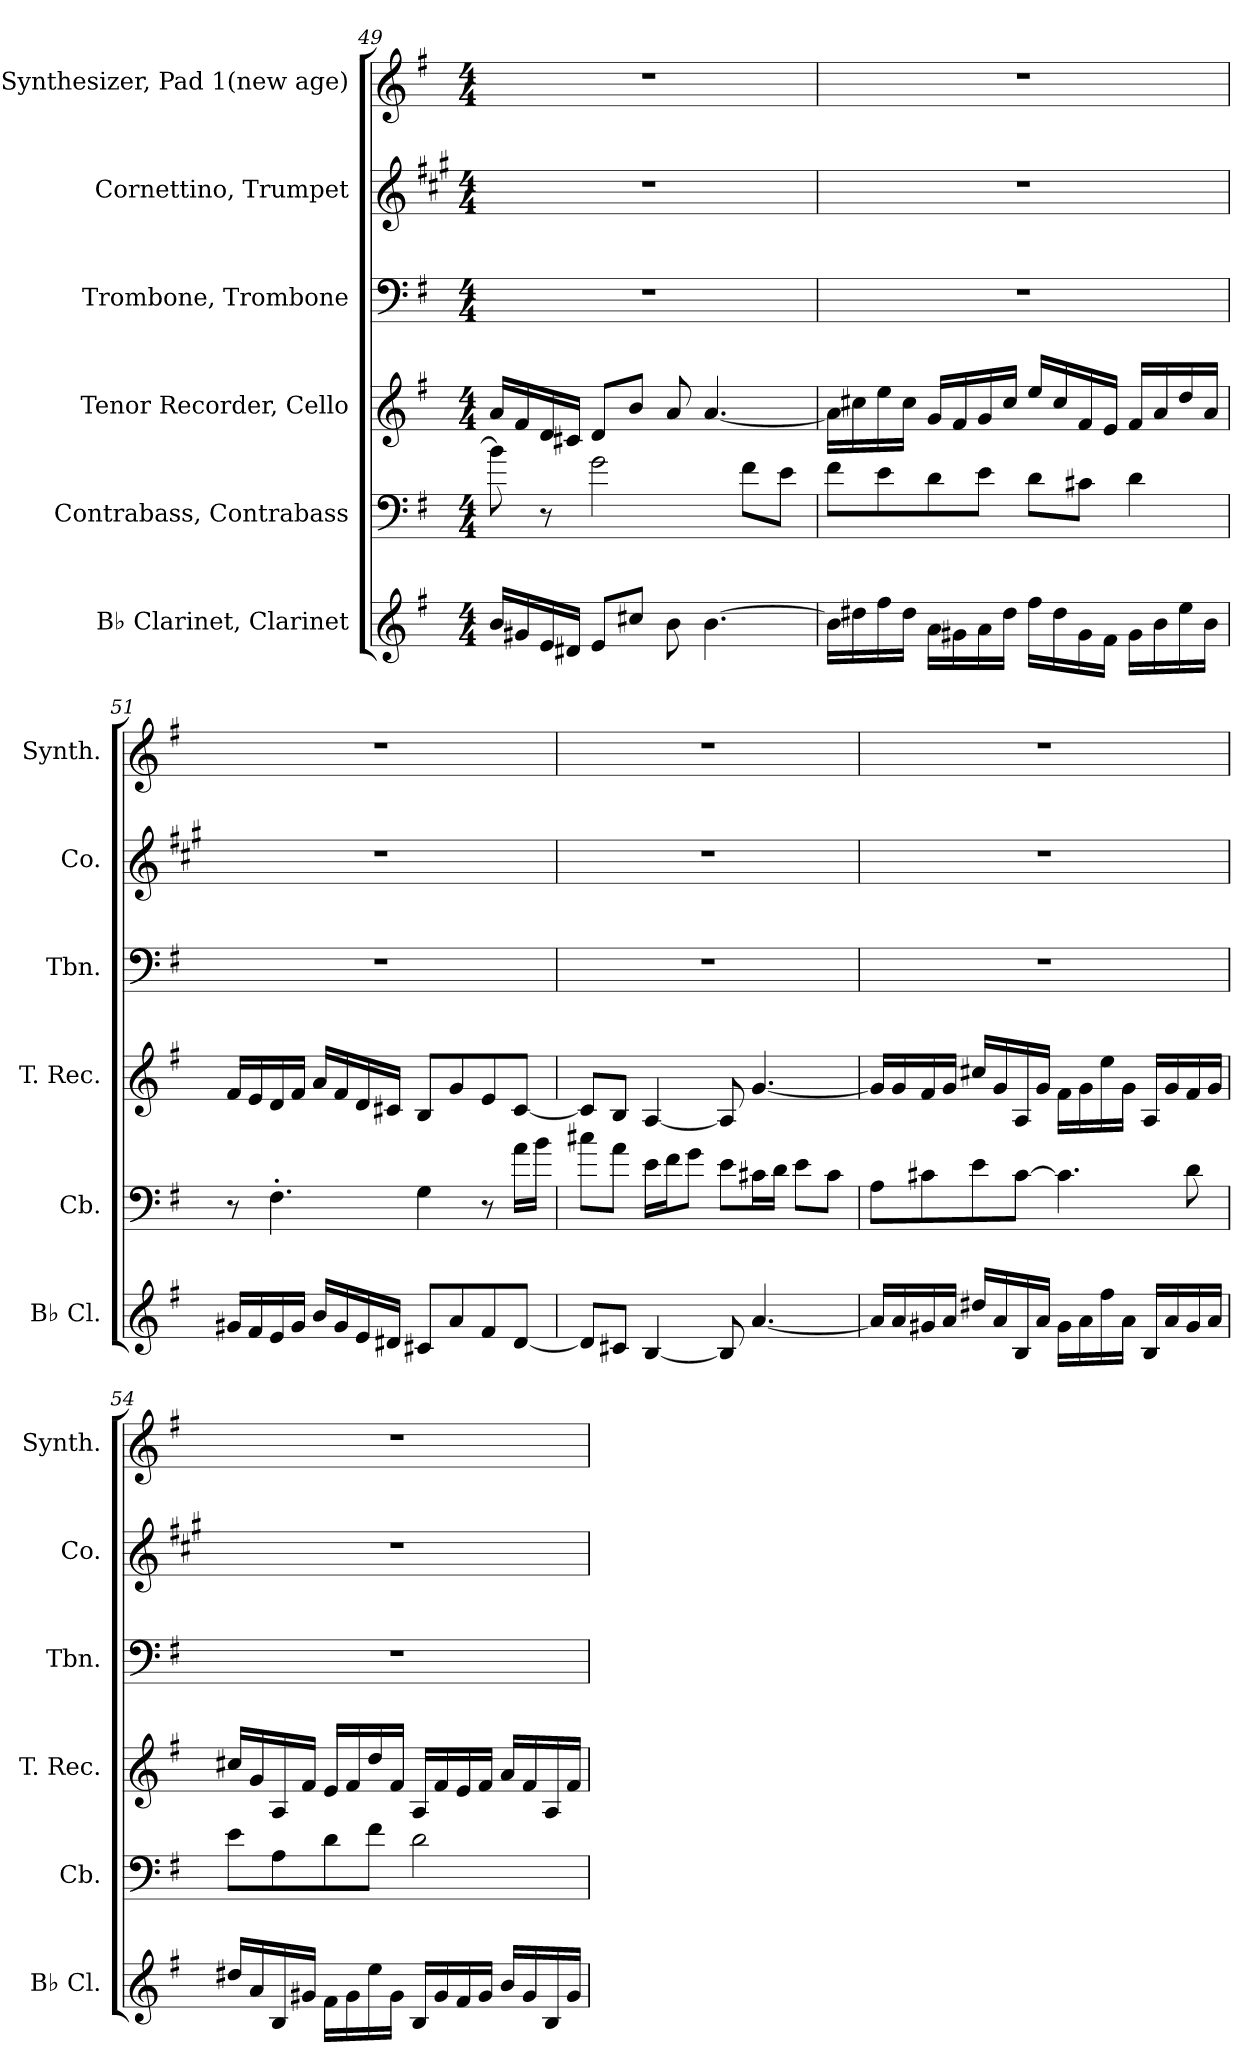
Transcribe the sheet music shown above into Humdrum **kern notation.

**kern	**kern	**kern	**kern	**kern	**kern
*part6	*part5	*part4	*part3	*part2	*part1
*staff6	*staff5	*staff4	*staff3	*staff2	*staff1
*I"B♭ Clarinet, Clarinet	*I"Contrabass, Contrabass	*I"Tenor Recorder, Cello	*I"Trombone, Trombone	*I"Cornettino, Trumpet	*I"Pad Synthesizer, Pad 1(new age)
*I'B♭ Cl.	*I'Cb.	*I'T. Rec.	*I'Tbn.	*I'Co.	*I'Synth.
*clefG2	*clefF4	*clefG2	*clefF4	*clefG2	*clefG2
*ITrd1c2	*ITrd7c12	*	*	*ITrd1c2	*
*k[b-]	*k[f#]	*k[f#]	*k[f#]	*k[f#]	*k[f#]
*M4/4	*M4/4	*M4/4	*M4/4	*M4/4	*M4/4
=49	=49	=49	=49	=49	=49
16a/LL	8B\]	16a/LL	1r	1r	1r
16f#X/	.	16f#/	.	.	.
16d/	8r	16d/	.	.	.
16c#X/JJ	.	16c#X/JJ	.	.	.
8d/L	2G\	8d/L	.	.	.
8bn/J	.	8b/J	.	.	.
8a\	.	8a/	.	.	.
[4.a\	.	[4.a/	.	.	.
.	8F#\L	.	.	.	.
.	8E\J	.	.	.	.
!!LO:PB:g=z
=50	=50	=50	=50	=50	=50
16a\LL]	8F#\L	16a\LL]	1r	1r	1r
16cc#X\	.	16cc#X\	.	.	.
16ee\	8E\	16ee\	.	.	.
16cc#\JJ	.	16cc#\JJ	.	.	.
16g\LL	8D\	16g/LL	.	.	.
16f#X\	.	16f#/	.	.	.
16g\	8E\J	16g/	.	.	.
16cc#\JJ	.	16cc#/JJ	.	.	.
16ee\LL	8D\L	16ee/LL	.	.	.
16cc#\	.	16cc#/	.	.	.
16f#\	8C#X\J	16f#/	.	.	.
16e\JJ	.	16e/JJ	.	.	.
16f#\LL	4D\	16f#/LL	.	.	.
16a\	.	16a/	.	.	.
16dd\	.	16dd/	.	.	.
16a\JJ	.	16a/JJ	.	.	.
=51	=51	=51	=51	=51	=51
16f#X/LL	8r	16f#/LL	1r	1r	1r
16e/	.	16e/	.	.	.
16d/	4.FF#'\	16d/	.	.	.
16f#/JJ	.	16f#/JJ	.	.	.
16a/LL	.	16a/LL	.	.	.
16f#/	.	16f#/	.	.	.
16d/	.	16d/	.	.	.
16c#X/JJ	.	16c#X/JJ	.	.	.
8Bn/L	4GG\	8B/L	.	.	.
8g/	.	8g/	.	.	.
8e/	8r	8e/	.	.	.
[8c#/J	16A\LL	[8c#/J	.	.	.
.	16B\JJ	.	.	.	.
!!LO:LB:g=z
=52	=52	=52	=52	=52	=52
8c#/L]	8c#X\L	8c#/L]	1r	1r	1r
8Bn/J	8A\J	8B/J	.	.	.
[4A/	16E\LL	[4A/	.	.	.
.	16F#\J	.	.	.	.
.	8G\J	.	.	.	.
8A/]	8E\L	8A/]	.	.	.
[4.g/	16C#X\L	[4.g/	.	.	.
.	16D\JJ	.	.	.	.
.	8E\L	.	.	.	.
.	8C#\J	.	.	.	.
=53	=53	=53	=53	=53	=53
16g/LL]	8AA\L	16g/LL]	1r	1r	1r
16g/	.	16g/	.	.	.
16f#X/	8C#X\	16f#/	.	.	.
16g/JJ	.	16g/JJ	.	.	.
16cc#X/LL	8E\	16cc#X/LL	.	.	.
16g/	.	16g/	.	.	.
16A/	[8C#\J	16A/	.	.	.
16g/JJ	.	16g/JJ	.	.	.
16f#\LL	4.C#\]	16f#\LL	.	.	.
16g\	.	16g\	.	.	.
16ee\	.	16ee\	.	.	.
16g\JJ	.	16g\JJ	.	.	.
16A/LL	.	16A/LL	.	.	.
16g/	.	16g/	.	.	.
16f#/	8D\	16f#/	.	.	.
16g/JJ	.	16g/JJ	.	.	.
!!LO:PB:g=z
=54	=54	=54	=54	=54	=54
16cc#X/LL	8E\L	16cc#X/LL	1r	1r	1r
16g/	.	16g/	.	.	.
16A/	8AA\	16A/	.	.	.
16f#X/JJ	.	16f#/JJ	.	.	.
16e\LL	8D\	16e/LL	.	.	.
16f#\	.	16f#/	.	.	.
16dd\	8F#\J	16dd/	.	.	.
16f#\JJ	.	16f#/JJ	.	.	.
16A/LL	2D\	16A/LL	.	.	.
16f#/	.	16f#/	.	.	.
16e/	.	16e/	.	.	.
16f#/JJ	.	16f#/JJ	.	.	.
16a/LL	.	16a/LL	.	.	.
16f#/	.	16f#/	.	.	.
16A/	.	16A/	.	.	.
16f#/JJ	.	16f#/JJ	.	.	.
=	=	=	=	=	=
*-	*-	*-	*-	*-	*-
